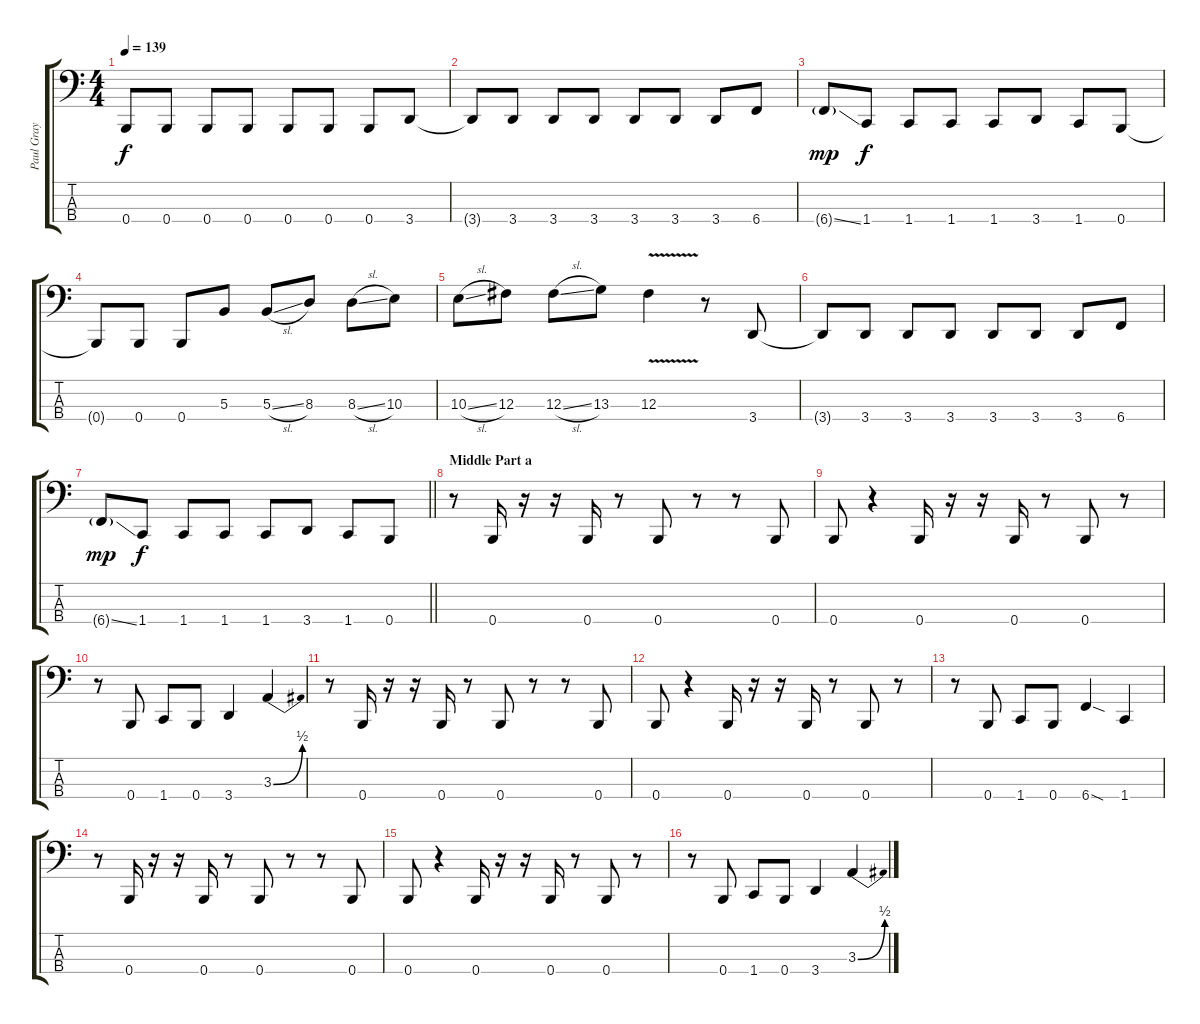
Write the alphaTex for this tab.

\track ("Paul Gray" "Paul Gray") {instrument electricbasspick}
\staff {score tabs}
\tuning (E2 B1 Gb1 B0) {hide}
\ts (4 4)
\tempo 139
\clef f4
\ks c
0.4.8{dy f} 0.4.8 0.4.8 0.4.8 0.4.8 0.4.8 0.4.8 3.4.8 |
3.4{t}.8 3.4.8 3.4.8 3.4.8 3.4.8 3.4.8 3.4.8 6.4.8 |
6.4{ss g}.8{dy mp} 1.4.8{dy f} 1.4.8 1.4.8 1.4.8 3.4.8 1.4.8 0.4.8 |
0.4{t}.8 0.4.8 0.4.8 5.3.8 5.3{sl}.8 8.3.8 8.3{sl}.8 10.3.8 |
10.3{sl}.8 12.3.8 12.3{sl}.8 13.3.8 12.3{v}.4 r.8 3.4.8 |
3.4{t}.8 3.4.8 3.4.8 3.4.8 3.4.8 3.4.8 3.4.8 6.4.8 |
\barLineRight lightlight
6.4{ss g}.8{dy mp} 1.4.8{dy f} 1.4.8 1.4.8 1.4.8 3.4.8 1.4.8 0.4.8 |
\section ("" "Middle Part a")
r.8 0.4.16 r.16 r.16 0.4.16 r.8 0.4.8 r.8 r.8 0.4.8 |
0.4.8 r.4 0.4.16 r.16 r.16 0.4.16 r.8 0.4.8 r.8 |
r.8 0.4.8 1.4.8 0.4.8 3.4.4 3.3{be (bend 0 0 60 2)}.4 |
r.8 0.4.16 r.16 r.16 0.4.16 r.8 0.4.8 r.8 r.8 0.4.8 |
0.4.8 r.4 0.4.16 r.16 r.16 0.4.16 r.8 0.4.8 r.8 |
r.8 0.4.8 1.4.8 0.4.8 6.4{sod}.4 1.4.4 |
r.8 0.4.16 r.16 r.16 0.4.16 r.8 0.4.8 r.8 r.8 0.4.8 |
0.4.8 r.4 0.4.16 r.16 r.16 0.4.16 r.8 0.4.8 r.8 |
r.8 0.4.8 1.4.8 0.4.8 3.4.4 3.3{be (bend 0 0 60 2)}.4
